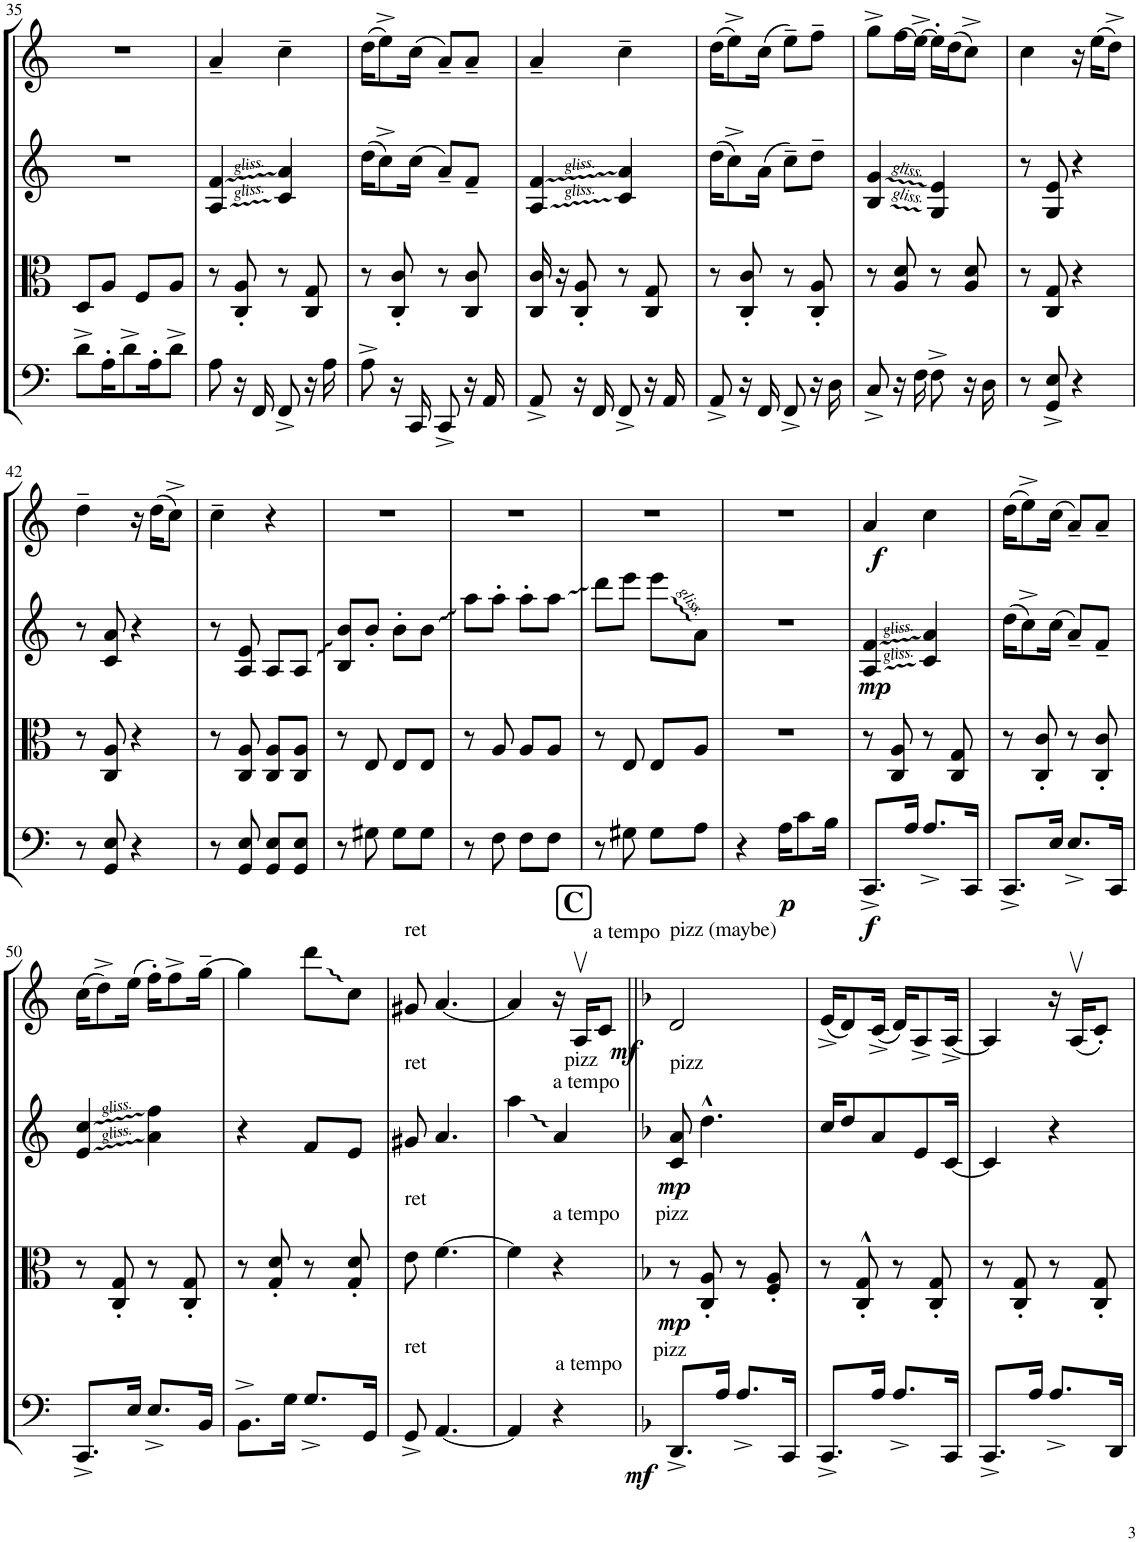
**kern	**dynam	**kern	**dynam	**kern	**dynam	**kern	**dynam
*part4	*part4	*part3	*part3	*part2	*part2	*part1	*part1
*staff4	*staff4	*staff3	*staff3	*staff2	*staff2	*staff1	*staff1
*I"Violoncello	*	*I"Viola	*	*I"Violin II	*	*I"Violin I	*
*I'Vc	*	*I'Vla	*	*I'Vln	*	*I'Vln	*
!!LO:PB:g=z
*clefF4	*	*clefC3	*	*clefG2	*	*clefG2	*
*k[]	*	*k[]	*	*k[]	*	*k[]	*
*M2/4	*	*M2/4	*	*M2/4	*	*M2/4	*
=35	=35	=35	=35	=35	=35	=35	=35
8d^\L	.	8D/L	.	2r	.	2r	.
16A'\K	.	8A/J	.	.	.	.	.
8d^\	.	.	.	.	.	.	.
.	.	8F/L	.	.	.	.	.
16A'\K	.	.	.	.	.	.	.
8d^\J	.	8A/J	.	.	.	.	.
=36	=36	=36	=36	=36	=36	=36	=36
8A\	.	8r	.	4A/ 4f/	.	4a~/	.
16r	.	8C/' 8A/'	.	.	.	.	.
16FF/	.	.	.	.	.	.	.
8FF^/	.	8r	.	4c/ 4a/	.	4cc~\	.
16r	.	8C/ 8G/	.	.	.	.	.
16A\	.	.	.	.	.	.	.
=37	=37	=37	=37	=37	=37	=37	=37
8A^\	.	8r	.	(16dd\KL	.	(16dd\KL	.
.	.	.	.	8cc^\)	.	8ee^\)	.
16r	.	8C/' 8c/'	.	.	.	.	.
16CC/	.	.	.	(16cc\Jk	.	(16cc\Jk	.
8CC^/	.	8r	.	8a~/L)	.	8a~/L)	.
16r	.	8C/ 8c/	.	8f~/J	.	8a~/J	.
16AA/	.	.	.	.	.	.	.
=38	=38	=38	=38	=38	=38	=38	=38
8AA^/	.	16C/ 16c/	.	4A/ 4f/	.	4a~/	.
.	.	16r	.	.	.	.	.
16r	.	8C/' 8A/'	.	.	.	.	.
16FF/	.	.	.	.	.	.	.
8FF^/	.	8r	.	4c/ 4a/	.	4cc~\	.
16r	.	8C/ 8G/	.	.	.	.	.
16AA/	.	.	.	.	.	.	.
=39	=39	=39	=39	=39	=39	=39	=39
8AA^/	.	8r	.	(16dd\KL	.	(16dd\KL	.
.	.	.	.	8cc^\)	.	8ee^\)	.
16r	.	8C/' 8c/'	.	.	.	.	.
16FF/	.	.	.	(16a\Jk	.	(16cc\Jk	.
8FF^/	.	8r	.	8cc~\L)	.	8ee~\L)	.
16r	.	8C/' 8A/'	.	8dd~\J	.	8ff~\J	.
16D\	.	.	.	.	.	.	.
=40	=40	=40	=40	=40	=40	=40	=40
8C^/	.	8r	.	4B/ 4g/	.	8gg^\L	.
16r	.	8A/ 8d/	.	.	.	(16ff\L	.
16F\	.	.	.	.	.	[16ee^\JJ)	.
8F^\	.	8r	.	4G/ 4e/	.	16ee'\LL]	.
.	.	.	.	.	.	(16dd\J	.
16r	.	8A/ 8d/	.	.	.	8cc^\J)	.
16D\	.	.	.	.	.	.	.
=41	=41	=41	=41	=41	=41	=41	=41
8r	.	8r	.	8r	.	4cc\	.
8GG/^ 8E/^	.	8C/ 8G/	.	8G/ 8e/	.	.	.
4r	.	4r	.	4r	.	16r	.
.	.	.	.	.	.	(16ee\KL	.
.	.	.	.	.	.	8dd^\J)	.
!!LO:LB:g=z
=42	=42	=42	=42	=42	=42	=42	=42
8r	.	8r	.	8r	.	4dd~\	.
8GG/ 8E/	.	8C/ 8A/	.	8c/ 8a/	.	.	.
4r	.	4r	.	4r	.	16r	.
.	.	.	.	.	.	(16dd\KL	.
.	.	.	.	.	.	8cc^\J)	.
=43	=43	=43	=43	=43	=43	=43	=43
8r	.	8r	.	8r	.	4cc~\	.
8GG/ 8E/	.	8C/ 8A/	.	8A/ 8e/	.	.	.
8GG/ 8E/L	.	8C/ 8A/L	.	8A/L	.	4r	.
8GG/ 8E/J	.	8C/ 8A/J	.	8A/J	.	.	.
=44	=44	=44	=44	=44	=44	=44	=44
8r	.	8r	.	8B/ 8b/L	.	2r	.
8G#X\	.	8E/	.	8b'/J	.	.	.
8G#\L	.	8E/L	.	8b'\L	.	.	.
8G#\J	.	8E/J	.	8b\J	.	.	.
=45	=45	=45	=45	=45	=45	=45	=45
8r	.	8r	.	8aa\L	.	2r	.
8F\	.	8A/	.	8aa'\J	.	.	.
8F\L	.	8A/L	.	8aa'\L	.	.	.
8F\J	.	8A/J	.	8aa\J	.	.	.
=46	=46	=46	=46	=46	=46	=46	=46
8r	.	8r	.	8ddd\L	.	2r	.
8G#X\	.	8E/	.	8eee\J	.	.	.
8G#\L	.	8E/L	.	8eee\L	.	.	.
8A\J	.	8A/J	.	8a\J	.	.	.
=47	=47	=47	=47	=47	=47	=47	=47
4r	.	2r	.	2r	.	2r	.
!	!LO:DY:b	!	!	!	!	!	!
16A\KL	p	.	.	.	.	.	.
8c\	.	.	.	.	.	.	.
16B\Jk	.	.	.	.	.	.	.
=48	=48	=48	=48	=48	=48	=48	=48
!	!LO:DY:b	!	!	!	!LO:DY:b	!	!LO:DY:b
8.CC^/L	f	8r	.	4A/ 4f/	mp	4a/	f
.	.	8C/ 8A/	.	.	.	.	.
16A/Jk	.	.	.	.	.	.	.
8.A^/L	.	8r	.	4c/ 4a/	.	4cc\	.
.	.	8C/ 8G/	.	.	.	.	.
16CC/Jk	.	.	.	.	.	.	.
=49	=49	=49	=49	=49	=49	=49	=49
8.CC^/L	.	8r	.	(16dd\KL	.	(16dd\KL	.
.	.	.	.	8cc^\)	.	8ee^\)	.
.	.	8C/' 8c/'	.	.	.	.	.
16E/Jk	.	.	.	(16cc\Jk	.	(16cc\Jk	.
8.E^/L	.	8r	.	8a~/L)	.	8a~/L)	.
.	.	8C/' 8c/'	.	8f~/J	.	8a~/J	.
16CC/Jk	.	.	.	.	.	.	.
!!LO:LB:g=z
=50	=50	=50	=50	=50	=50	=50	=50
8.CC^/L	.	8r	.	4e/ 4cc/	.	(16cc\KL	.
.	.	.	.	.	.	8dd^\)	.
.	.	8C/' 8G/'	.	.	.	.	.
16E/Jk	.	.	.	.	.	(16ee\Jk	.
8.E^/L	.	8r	.	4a\ 4ff\	.	16ff'\KL)	.
.	.	.	.	.	.	8ff^\	.
.	.	8C/' 8G/'	.	.	.	.	.
16BB/Jk	.	.	.	.	.	[16gg~\Jk	.
=51	=51	=51	=51	=51	=51	=51	=51
8.BB^\L	.	8r	.	4r	.	4gg\]	.
.	.	8G/' 8d/'	.	.	.	.	.
16G\Jk	.	.	.	.	.	.	.
8.G^/L	.	8r	.	8f/L	.	8ddd\L	.
.	.	8G/' 8d/'	.	8e/J	.	8cc\J	.
16GG/Jk	.	.	.	.	.	.	.
=52	=52	=52	=52	=52	=52	=52	=52
!	!	!	!	!	!	!LO:TX:a:t=ret	!
!	!	!	!	!LO:TX:a:t=ret	!	!	!
!	!	!LO:TX:a:t=ret	!	!	!	!	!
!LO:TX:a:t=ret	!	!	!	!	!	!	!
8GG^/	.	8e\	.	8g#X/	.	8g#X/	.
[4.AA/	.	[4.f\	.	4.a/	.	[4.a/	.
!!LO:REH:place=s1:a:B:cj:fs=14:t=C:qo=1.25
=53	=53	=53	=53	=53	=53	=53	=53
4AA/]	.	4f\]	.	4aa\	.	4a/]	.
!	!	!	!	!LO:TX:a:t=a tempo	!	!	!
!	!	!LO:TX:a:t=a tempo	!	!	!	!	!
!LO:TX:a:t=a tempo	!	!	!	!	!	!	!
4r	.	4r	.	4a/	.	16r	.
!	!	!	!	!	!	!LO:TX:a:t=a tempo	!
!	!	!	!	!	!	!LO:TX:b:t=pizz	!
.	.	.	.	.	.	16Av/KL	.
!	!	!	!	!	!	!	!LO:DY:b
.	.	.	.	.	.	8c/J	mf
=54||	=54||	=54||	=54||	=54||	=54||	=54||	=54||
*k[b-]	*	*k[b-]	*	*k[b-]	*	*k[b-]	*
!	!	!	!	!	!	!LO:TX:a:t=pizz (maybe)	!
!	!	!	!	!LO:TX:a:t=pizz	!	!	!
!	!	!LO:TX:a:t=pizz	!	!	!	!	!
!LO:TX:a:t=pizz	!	!	!	!	!	!	!
!	!LO:DY:b	!	!LO:DY:b	!	!LO:DY:b	!	!
8.DD^/L	mf	8r	mp	8c/ 8a/	mp	2d/	.
.	.	8C/' 8A/'	.	4.dd^^\	.	.	.
16A/Jk	.	.	.	.	.	.	.
8.A^/L	.	8r	.	.	.	.	.
.	.	8F/' 8A/'	.	.	.	.	.
16CC/Jk	.	.	.	.	.	.	.
=55	=55	=55	=55	=55	=55	=55	=55
8.CC^/L	.	8r	.	16cc/KL	.	(16e^/KL	.
.	.	.	.	8dd/	.	8d/)	.
.	.	8C/'^^ 8G/'^^	.	.	.	.	.
16A/Jk	.	.	.	8a/	.	(16c^/Jk	.
8.A^/L	.	8r	.	.	.	16d/KL)	.
.	.	.	.	8e/	.	8A^/	.
.	.	8C/' 8G/'	.	.	.	.	.
16CC/Jk	.	.	.	[16c/Jk	.	[16A^/Jk	.
=56	=56	=56	=56	=56	=56	=56	=56
8.CC^/L	.	8r	.	4c/]	.	4A/]	.
.	.	8C/' 8G/'	.	.	.	.	.
16A/Jk	.	.	.	.	.	.	.
8.A^/L	.	8r	.	4r	.	16r	.
.	.	.	.	.	.	(16Av/KL	.
.	.	8C/' 8G/'	.	.	.	8c'/J)	.
16DD/Jk	.	.	.	.	.	.	.
=	=	=	=	=	=	=	=
*-	*-	*-	*-	*-	*-	*-	*-
